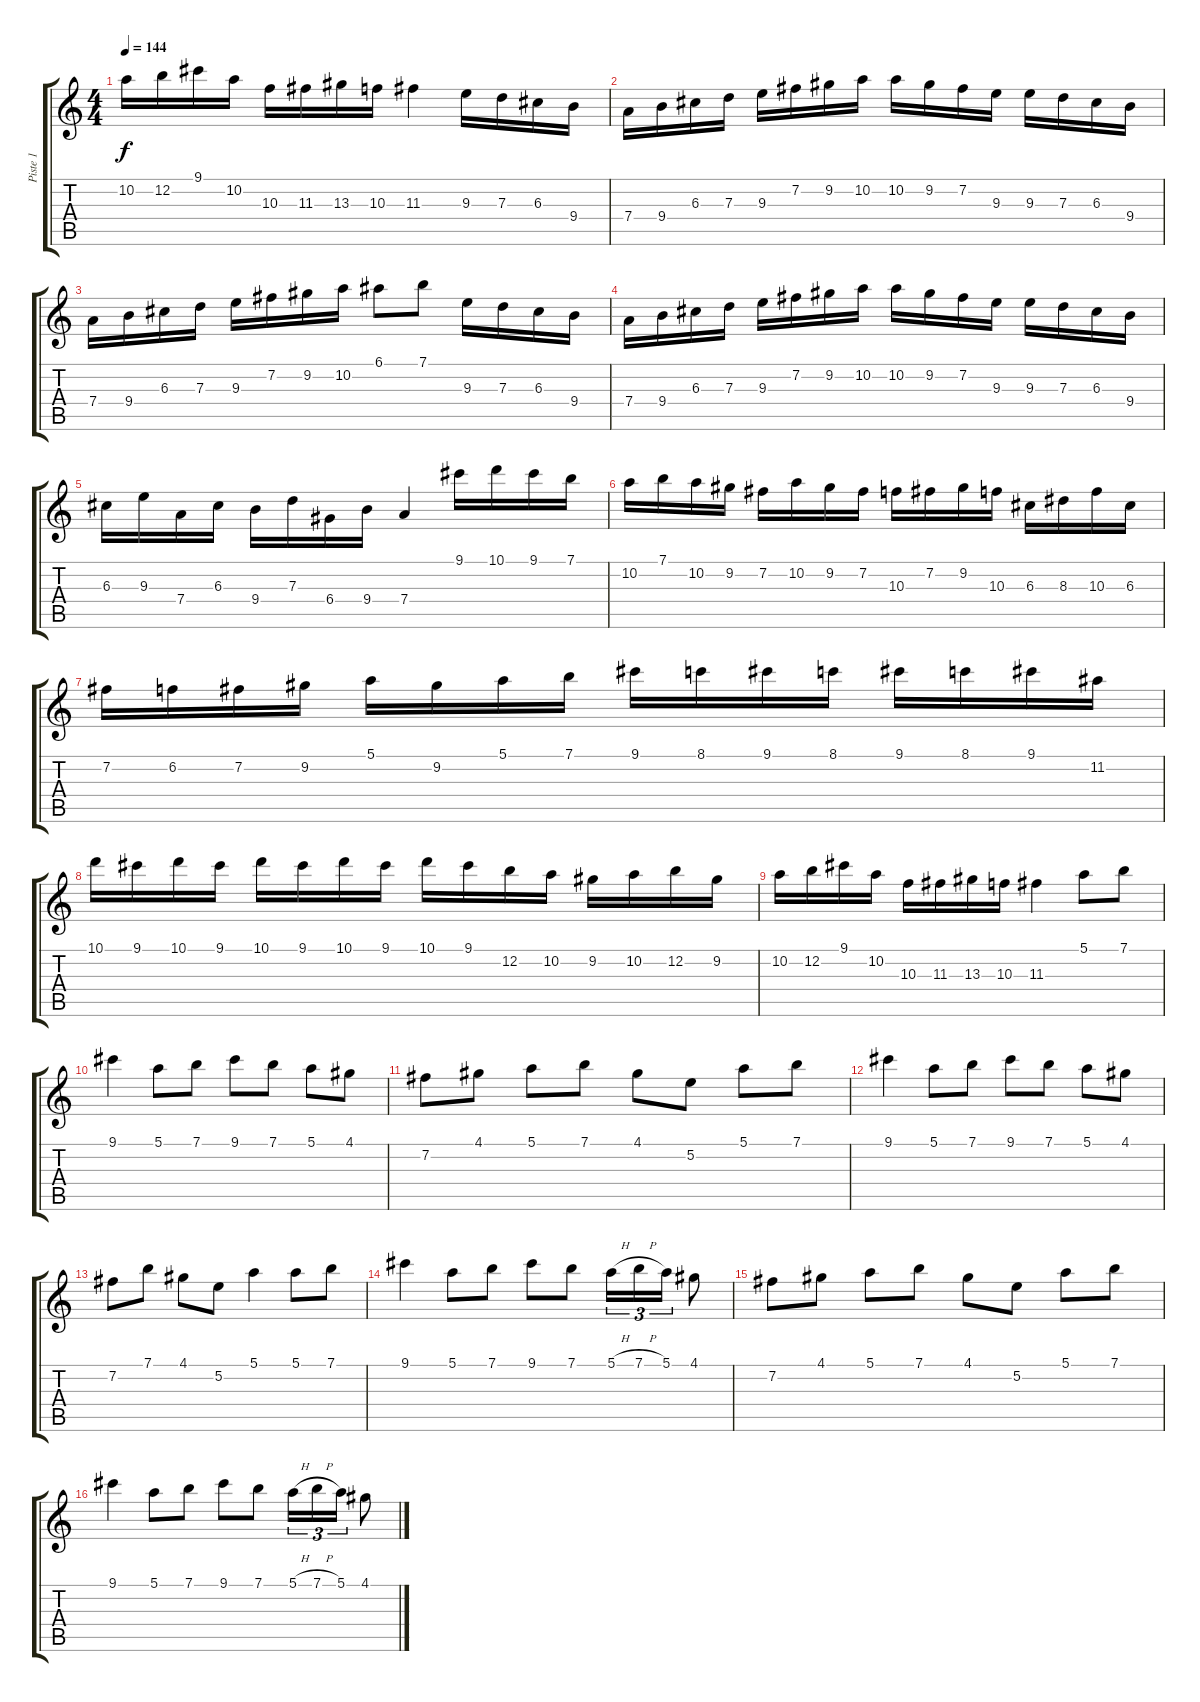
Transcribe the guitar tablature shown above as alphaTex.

\track ("Piste 1" "Piste 1") {instrument overdrivenguitar}
\staff {score tabs}
\tuning (E4 B3 G3 D3 A2 E2) {hide}
\ts (4 4)
\tempo 144
\clef g2
\ks c
10.2.16{dy f} 12.2.16 9.1.16 10.2.16 10.3.16 11.3.16 13.3.16 10.3.16 11.3.4 9.3.16 7.3.16 6.3.16 9.4.16 |
7.4.16 9.4.16 6.3.16 7.3.16 9.3.16 7.2.16 9.2.16 10.2.16 10.2.16 9.2.16 7.2.16 9.3.16 9.3.16 7.3.16 6.3.16 9.4.16 |
7.4.16 9.4.16 6.3.16 7.3.16 9.3.16 7.2.16 9.2.16 10.2.16 6.1.8 7.1.8 9.3.16 7.3.16 6.3.16 9.4.16 |
7.4.16 9.4.16 6.3.16 7.3.16 9.3.16 7.2.16 9.2.16 10.2.16 10.2.16 9.2.16 7.2.16 9.3.16 9.3.16 7.3.16 6.3.16 9.4.16 |
6.3.16 9.3.16 7.4.16 6.3.16 9.4.16 7.3.16 6.4.16 9.4.16 7.4.4 9.1.16 10.1.16 9.1.16 7.1.16 |
10.2.16 7.1.16 10.2.16 9.2.16 7.2.16 10.2.16 9.2.16 7.2.16 10.3.16 7.2.16 9.2.16 10.3.16 6.3.16 8.3.16 10.3.16 6.3.16 |
7.2.16 6.2.16 7.2.16 9.2.16 5.1.16 9.2.16 5.1.16 7.1.16 9.1.16 8.1.16 9.1.16 8.1.16 9.1.16 8.1.16 9.1.16 11.2.16 |
10.1.16 9.1.16 10.1.16 9.1.16 10.1.16 9.1.16 10.1.16 9.1.16 10.1.16 9.1.16 12.2.16 10.2.16 9.2.16 10.2.16 12.2.16 9.2.16 |
10.2.16 12.2.16 9.1.16 10.2.16 10.3.16 11.3.16 13.3.16 10.3.16 11.3.4 5.1.8 7.1.8 |
9.1.4 5.1.8 7.1.8 9.1.8 7.1.8 5.1.8 4.1.8 |
7.2.8 4.1.8 5.1.8 7.1.8 4.1.8 5.2.8 5.1.8 7.1.8 |
9.1.4 5.1.8 7.1.8 9.1.8 7.1.8 5.1.8 4.1.8 |
7.2.8 7.1.8 4.1.8 5.2.8 5.1.4 5.1.8 7.1.8 |
9.1.4 5.1.8 7.1.8 9.1.8 7.1.8 5.1{h}.16{tu (3 2)} 7.1{h}.16{tu (3 2)} 5.1.16{tu (3 2)} 4.1.8 |
7.2.8 4.1.8 5.1.8 7.1.8 4.1.8 5.2.8 5.1.8 7.1.8 |
9.1.4 5.1.8 7.1.8 9.1.8 7.1.8 5.1{h}.16{tu (3 2)} 7.1{h}.16{tu (3 2)} 5.1.16{tu (3 2)} 4.1.8
